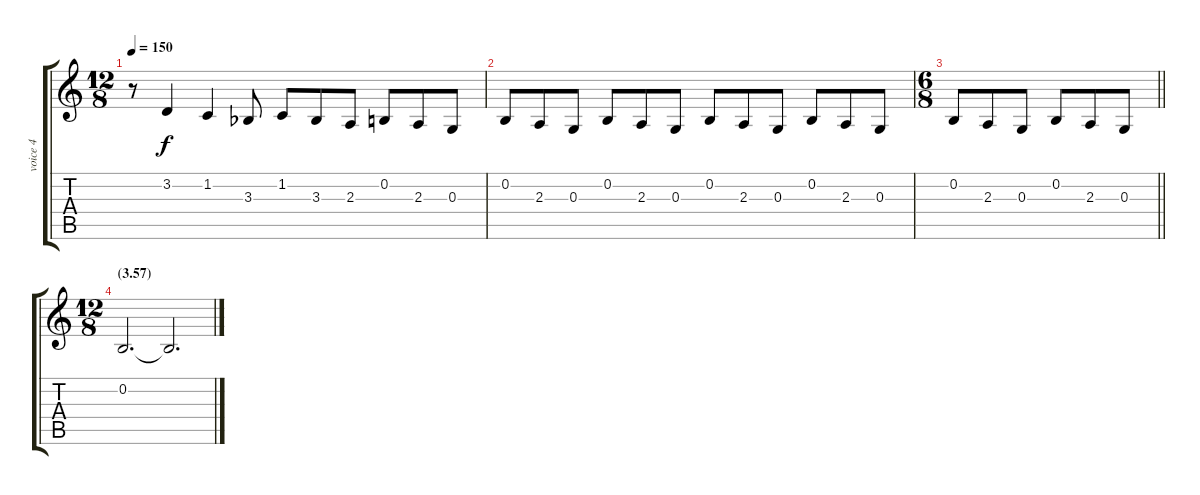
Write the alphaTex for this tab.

\track ("voice 4" "voice 4") {instrument baritonesax}
\staff {score tabs}
\tuning (E4 B3 G3 D3 A2 E2) {hide}
\ts (12 8)
\tempo 150
\clef g2
\ks c
r.8{dy f} 3.2.4 1.2.4 3.3{acc b}.8 1.2.8 3.3{acc b}.8 2.3.8 0.2.8 2.3.8 0.3.8 |
0.2.8 2.3.8 0.3.8 0.2.8 2.3.8 0.3.8 0.2.8 2.3.8 0.3.8 0.2.8 2.3.8 0.3.8 |
\ts (6 8)
\barLineRight lightlight
0.2.8 2.3.8 0.3.8 0.2.8 2.3.8 0.3.8 |
\ts (12 8)
\section ("" "(3.57)")
0.2.2{d} 0.2{t}.2{d}
